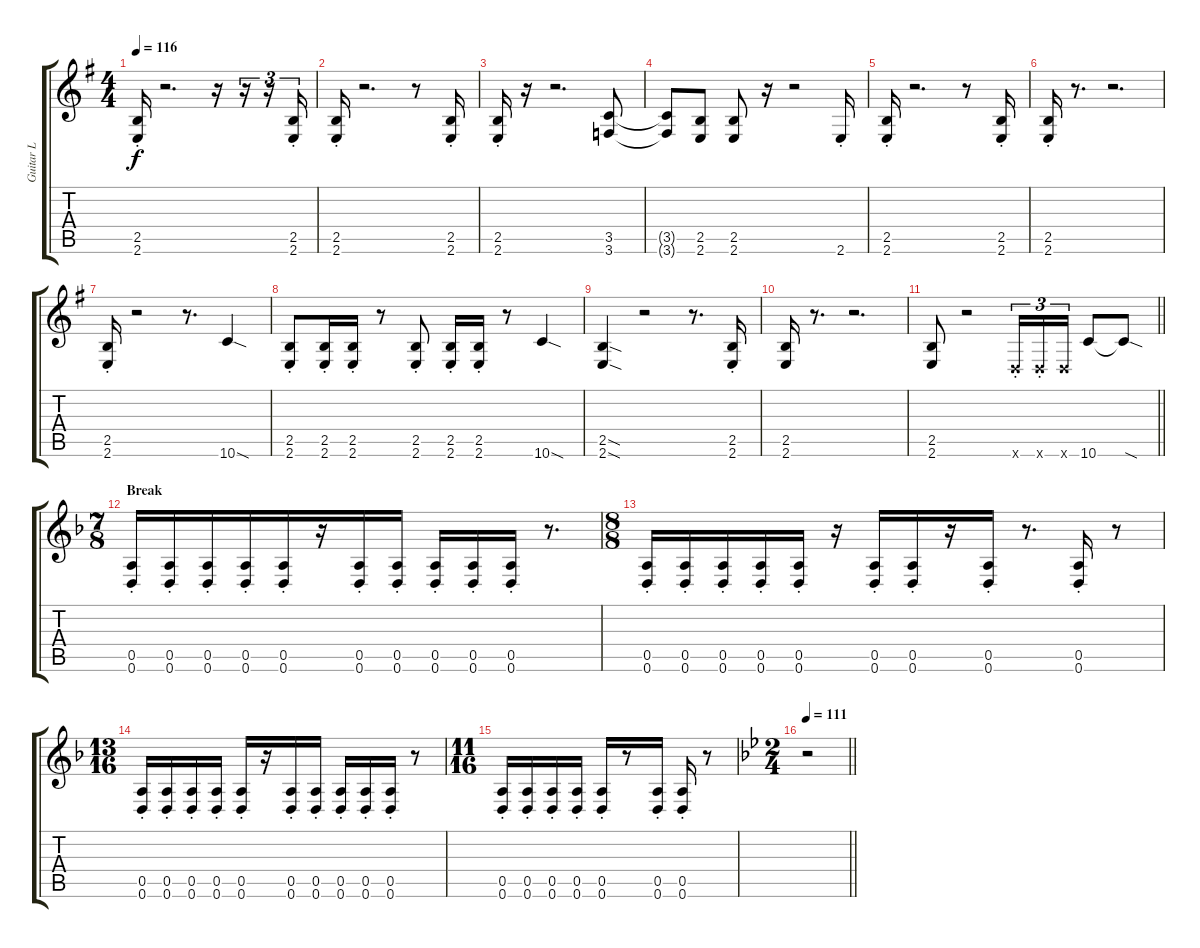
\track ("Guitar L" "Guitar L") {instrument distortionguitar}
\staff {score tabs}
\tuning (E4 B3 G3 D3 A2 D2) {hide}
\ts (4 4)
\tempo 116
\clef g2
\ks g
(2.5{st} 2.6{st}).16{dy f} r.2{d} r.16 r.16{tu (3 2)} r.16{tu (3 2)} (2.5{st} 2.6{st}).16{tu (3 2)} |
(2.5{st} 2.6{st}).16 r.2{d} r.8 (2.5{st} 2.6{st}).16 |
(2.5{st} 2.6{st}).16 r.16 r.2{d} (3.5 3.6).8 |
(3.5{t} 3.6{t}).8 (2.5 2.6).8 (2.5 2.6).8 r.16 r.2 2.6{st}.16 |
(2.5{st} 2.6{st}).16 r.2{d} r.8 (2.5{st} 2.6{st}).16 |
(2.5{st} 2.6{st}).16 r.8{d} r.2{d} |
(2.5{st} 2.6{st}).16 r.2 r.8{d} 10.6{sod}.4 |
(2.5{st} 2.6{st}).8 (2.5{st} 2.6{st}).16 (2.5{st} 2.6{st}).16 r.8 (2.5{st} 2.6{st}).8 (2.5{st} 2.6{st}).16 (2.5{st} 2.6{st}).16 r.8 10.6{sod}.4 |
(2.5{sod} 2.6{sod}).4 r.2 r.8{d} (2.5{st} 2.6{st}).16 |
(2.5 2.6).16 r.8{d} r.2{d} |
\barLineRight lightlight
(2.5 2.6).8 r.2 0.6{st x}.16{tu (3 2)} 0.6{st x}.16{tu (3 2)} 0.6{x}.16{tu (3 2)} 10.6.8 10.6{sod t}.8 |
\ts (7 8)
\section ("" "Break")
\ks f
(0.5{st} 0.6{st}).16 (0.5{st} 0.6{st}).16 (0.5{st} 0.6{st}).16 (0.5{st} 0.6{st}).16 (0.5{st} 0.6{st}).16 r.16 (0.5{st} 0.6{st}).16 (0.5{st} 0.6{st}).16 (0.5{st} 0.6{st}).16 (0.5{st} 0.6{st}).16 (0.5{st} 0.6{st}).16 r.8{d} |
\ts (8 8)
(0.5{st} 0.6{st}).16 (0.5{st} 0.6{st}).16 (0.5{st} 0.6{st}).16 (0.5{st} 0.6{st}).16 (0.5{st} 0.6{st}).16 r.16 (0.5{st} 0.6{st}).16 (0.5{st} 0.6{st}).16 r.16 (0.5{st} 0.6{st}).16 r.8{d} (0.5{st} 0.6{st}).16 r.8 |
\ts (13 16)
(0.5{st} 0.6{st}).16 (0.5{st} 0.6{st}).16 (0.5{st} 0.6{st}).16 (0.5{st} 0.6{st}).16 (0.5{st} 0.6{st}).16 r.16 (0.5{st} 0.6{st}).16 (0.5{st} 0.6{st}).16 (0.5{st} 0.6{st}).16 (0.5{st} 0.6{st}).16 (0.5{st} 0.6{st}).16 r.8 |
\ts (11 16)
(0.5{st} 0.6{st}).16 (0.5{st} 0.6{st}).16 (0.5{st} 0.6{st}).16 (0.5{st} 0.6{st}).16 (0.5{st} 0.6{st}).16 r.8 (0.5{st} 0.6{st}).16 (0.5{st} 0.6{st}).16 r.8 |
\ts (2 4)
\tempo 111
\barLineRight lightlight
\ks bb
r.2
